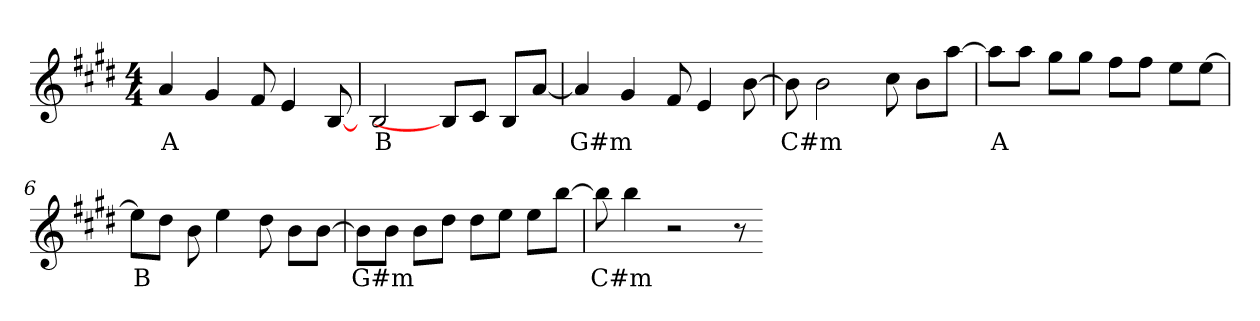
**kern	**text
*part1	*part1
*staff1	*staff1
*clefG2	*
*k[f#c#g#d#]	*
*M4/4	*
=1	=1
4a	A
4g#	.
8f#	.
4e	.
[8B	.
=2	=2
2B	B
8B/L]	.
8c#/J	.
8B/L	.
[8a/J	.
=3	=3
4a]	G#m
4g#	.
8f#	.
4e	.
[8b	.
=4	=4
8b]	C#m
2b	.
8cc#	.
8b\L	.
[8aa\J	.
=5	=5
8aa\L]	A
8aa\J	.
8gg#\L	.
8gg#\J	.
8ff#\L	.
8ff#\J	.
8ee\L	.
[8ee\J	.
=6	=6
8ee\L]	B
8dd#\J	.
8b	.
4ee	.
8dd#	.
8b\L	.
[8b\J	.
=7	=7
8b\L]	G#m
8b\J	.
8b\L	.
8dd#\J	.
8dd#\L	.
8ee\J	.
8ee\L	.
[8bb\J	.
=8	=8
8bb]	C#m
4bb	.
2r	.
8r	.
=-	=-
*-	*-
